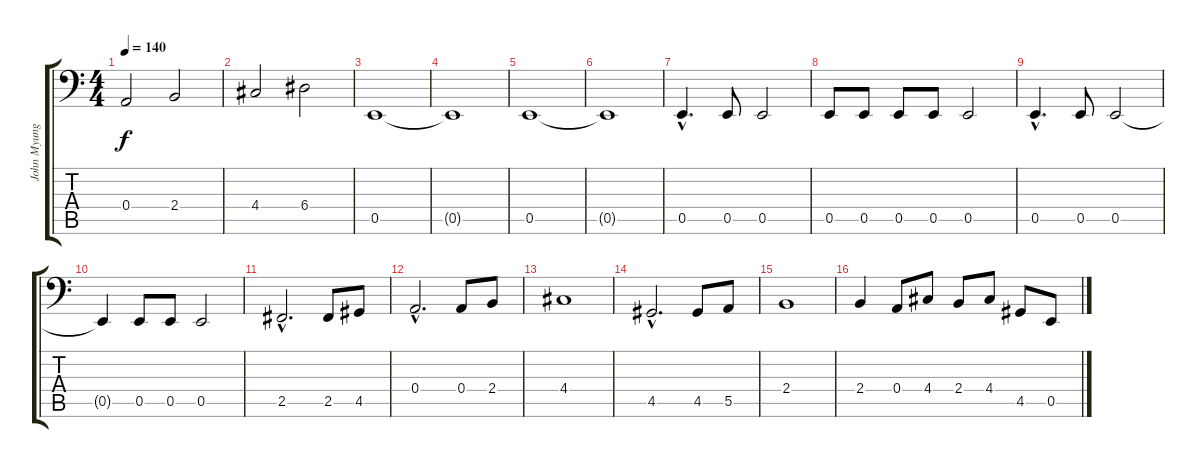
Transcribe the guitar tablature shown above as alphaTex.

\track ("John Myung - 6 Strings Bass" "John Myung") {instrument electricbassfinger}
\staff {score tabs}
\tuning (C3 G2 D2 A1 E1 B0) {hide}
\ts (4 4)
\tempo 140
\clef f4
\ks c
0.4.2{dy f} 2.4.2 |
4.4.2 6.4.2 |
0.5.1 |
0.5{t}.1 |
0.5.1 |
0.5{t}.1 |
0.5{hac}.4{d} 0.5.8 0.5.2 |
0.5.8 0.5.8 0.5.8 0.5.8 0.5.2 |
0.5{hac}.4{d} 0.5.8 0.5.2 |
0.5{t}.4 0.5.8 0.5.8 0.5.2 |
2.5{hac}.2{d} 2.5.8 4.5.8 |
0.4{hac}.2{d} 0.4.8 2.4.8 |
4.4.1 |
4.5{hac}.2{d} 4.5.8 5.5.8 |
2.4.1 |
2.4.4 0.4.8 4.4.8 2.4.8 4.4.8 4.5.8 0.5.8
